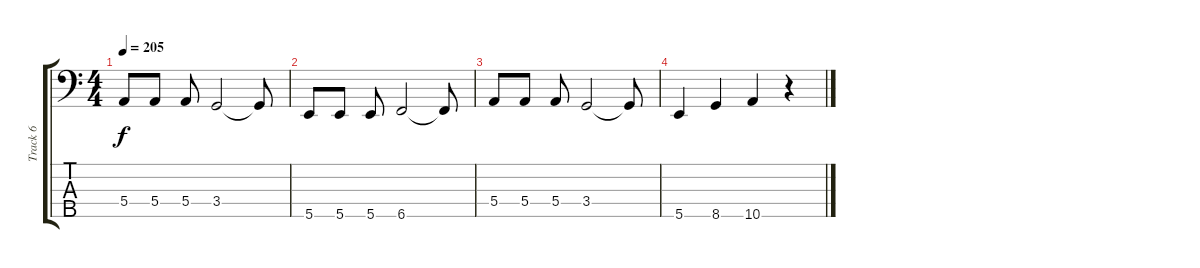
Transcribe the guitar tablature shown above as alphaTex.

\track ("Track 6" "Track 6") {instrument electricbasspick}
\staff {score tabs}
\tuning (G2 D2 A1 E1 B0) {hide}
\ts (4 4)
\tempo 205
\clef f4
\ks c
5.4.8{dy f} 5.4.8 5.4.8 3.4.2 3.4{t}.8 |
5.5.8 5.5.8 5.5.8 6.5.2 6.5{t}.8 |
5.4.8 5.4.8 5.4.8 3.4.2 3.4{t}.8 |
5.5.4 8.5.4 10.5.4 r.4
